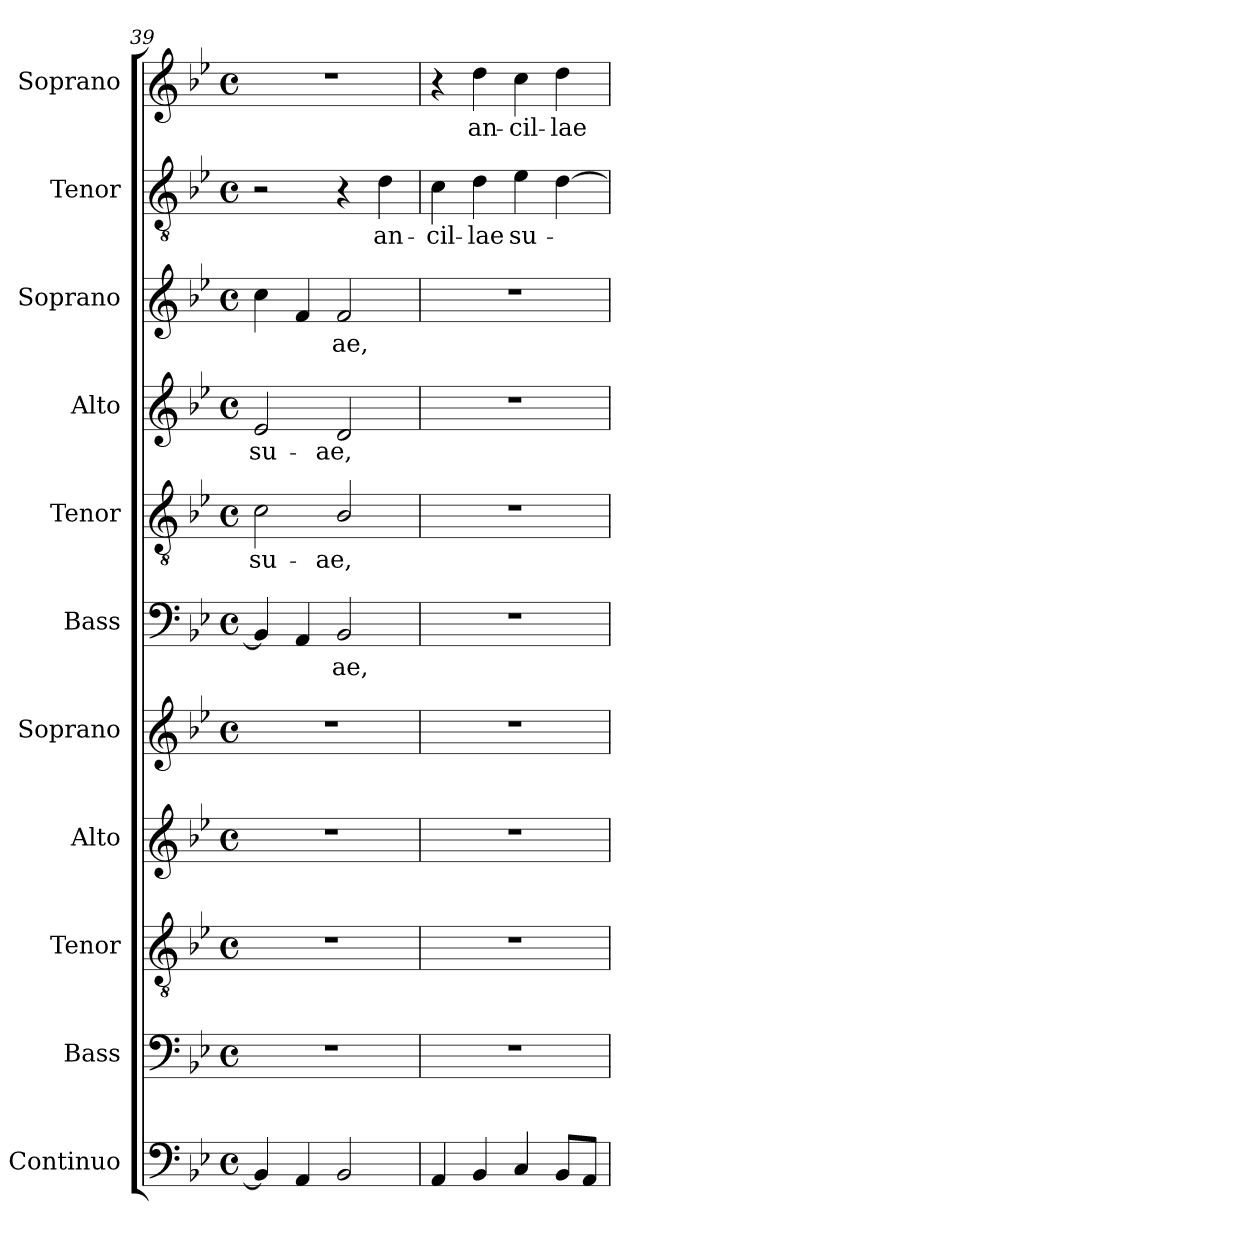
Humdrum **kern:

**kern	**kern	**kern	**kern	**kern	**kern	**text	**kern	**text	**kern	**text	**kern	**text	**kern	**text	**kern	**text
*part11	*part10	*part9	*part8	*part7	*part6	*part6	*part5	*part5	*part4	*part4	*part3	*part3	*part2	*part2	*part1	*part1
*staff11	*staff10	*staff9	*staff8	*staff7	*staff6	*staff6	*staff5	*staff5	*staff4	*staff4	*staff3	*staff3	*staff2	*staff2	*staff1	*staff1
*I"Continuo	*I"Bass	*I"Tenor	*I"Alto	*I"Soprano	*I"Bass	*	*I"Tenor	*	*I"Alto	*	*I"Soprano	*	*I"Tenor	*	*I"Soprano	*
*I'Cont.	*I'B.	*I'T.	*I'A.	*I'S.	*I'B.	*	*I'T.	*	*I'A.	*	*I'S.	*	*I'T.	*	*I'S.	*
*clefF4	*clefF4	*clefGv2	*clefG2	*clefG2	*clefF4	*	*clefGv2	*	*clefG2	*	*clefG2	*	*clefGv2	*	*clefG2	*
*	*	*ITrd7c12	*	*	*	*	*ITrd7c12	*	*	*	*	*	*ITrd7c12	*	*	*
*k[b-e-]	*k[b-e-]	*k[b-e-]	*k[b-e-]	*k[b-e-]	*k[b-e-]	*	*k[b-e-]	*	*k[b-e-]	*	*k[b-e-]	*	*k[b-e-]	*	*k[b-e-]	*
*B-:	*B-:	*B-:	*B-:	*B-:	*B-:	*	*B-:	*	*B-:	*	*B-:	*	*B-:	*	*B-:	*
*M4/4	*M4/4	*M4/4	*M4/4	*M4/4	*M4/4	*	*M4/4	*	*M4/4	*	*M4/4	*	*M4/4	*	*M4/4	*
*met(c)	*met(c)	*met(c)	*met(c)	*met(c)	*met(c)	*	*met(c)	*	*met(c)	*	*met(c)	*	*met(c)	*	*met(c)	*
=39	=39	=39	=39	=39	=39	=39	=39	=39	=39	=39	=39	=39	=39	=39	=39	=39
!	!	!	!	!	!	!	!	!LO:LY:b:color=#000000	!	!	!	!	!	!	!	!
!	!	!	!	!	!	!	!	!	!	!LO:LY:b:color=#000000	!	!	!	!	!	!
4BB-i/]	1r	1r	1r	1r	4BB-i/]	.	2Ci\	su-	2e-i/	su-	4cci\	.	2r	.	1r	.
4AAi/	.	.	.	.	4AAi/	.	.	.	.	.	4fi/	.	.	.	.	.
!	!	!	!	!	!	!LO:LY:b:color=#000000	!	!	!	!	!	!	!	!	!	!
!	!	!	!	!	!	!	!	!LO:LY:b:color=#000000	!	!	!	!	!	!	!	!
!	!	!	!	!	!	!	!	!	!	!LO:LY:b:color=#000000	!	!	!	!	!	!
!	!	!	!	!	!	!	!	!	!	!	!	!LO:LY:b:color=#000000	!	!	!	!
2BB-i/	.	.	.	.	2BB-i/	-ae,	2BB-i/	-ae,	2di/	-ae,	2fi/	-ae,	4r	.	.	.
!	!	!	!	!	!	!	!	!	!	!	!	!	!	!LO:LY:b:color=#000000	!	!
.	.	.	.	.	.	.	.	.	.	.	.	.	4Di\	an-	.	.
!!LO:PB:g=z
=40	=40	=40	=40	=40	=40	=40	=40	=40	=40	=40	=40	=40	=40	=40	=40	=40
!	!	!	!	!	!	!	!	!	!	!	!	!	!	!LO:LY:b:color=#000000	!	!
4AAi/	1r	1r	1r	1r	1r	.	1r	.	1r	.	1r	.	4Ci\	-cil-	4r	.
!	!	!	!	!	!	!	!	!	!	!	!	!	!	!LO:LY:b:color=#000000	!	!
!	!	!	!	!	!	!	!	!	!	!	!	!	!	!	!	!LO:LY:b:color=#000000
4BB-i/	.	.	.	.	.	.	.	.	.	.	.	.	4Di\	-lae	4ddi\	an-
!	!	!	!	!	!	!	!	!	!	!	!	!	!	!LO:LY:b:color=#000000	!	!
!	!	!	!	!	!	!	!	!	!	!	!	!	!	!	!	!LO:LY:b:color=#000000
4Ci/	.	.	.	.	.	.	.	.	.	.	.	.	4E-i\	su-	4cci\	-cil-
!	!	!	!	!	!	!	!	!	!	!	!	!	!	!	!	!LO:LY:b:color=#000000
8BB-i/L	.	.	.	.	.	.	.	.	.	.	.	.	[>4Di\	.	4ddi\	-lae
8AAi/J	.	.	.	.	.	.	.	.	.	.	.	.	.	.	.	.
=	=	=	=	=	=	=	=	=	=	=	=	=	=	=	=	=
*-	*-	*-	*-	*-	*-	*-	*-	*-	*-	*-	*-	*-	*-	*-	*-	*-
